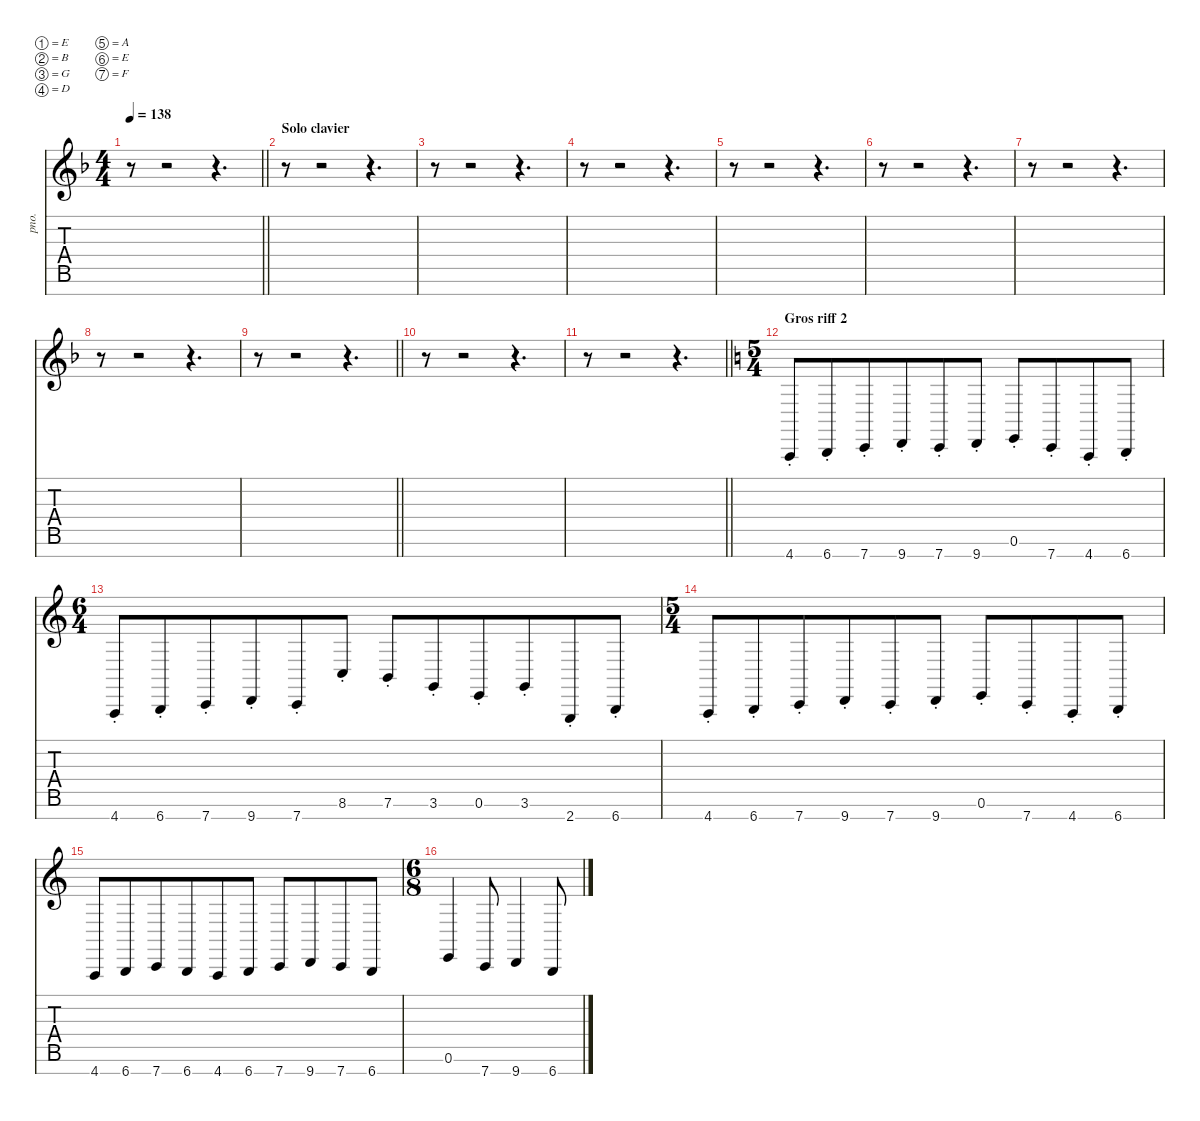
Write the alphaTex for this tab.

\defaultSystemsLayout 4
\hideDynamics
\bracketExtendMode nobrackets
\track ("Clavier" "pno.") {mute instrument acousticgrandpiano}
\staff {score tabs}
\tuning (E4 B3 G3 D3 A2 E2 F1)
\ts (4 4)
\tempo 138
\clef g2
\barLineRight lightlight
\ks dminor
r.8{dy f beam Down} r.2{beam Down} r.4{d beam Down} |
\section ("" "Solo clavier")
r.8{beam Down} r.2{beam Down} r.4{d beam Down} |
r.8{beam Down} r.2{beam Down} r.4{d beam Down} |
r.8{beam Down} r.2{beam Down} r.4{d beam Down} |
r.8{beam Down} r.2{beam Down} r.4{d beam Down} |
r.8{beam Down} r.2{beam Down} r.4{d beam Down} |
r.8{beam Down} r.2{beam Down} r.4{d beam Down} |
r.8{beam Down} r.2{beam Down} r.4{d beam Down} |
\barLineRight lightlight
r.8{beam Down} r.2{beam Down} r.4{d beam Down} |
r.8{beam Down} r.2{beam Down} r.4{d beam Down} |
\barLineRight lightlight
r.8{beam Down} r.2{beam Down} r.4{d beam Down} |
\ts (5 4)
\beaming (8 6 4)
\section ("" "Gros riff 2")
\ks aminor
4.7{st}.8{instrument acousticgrandpiano beam Up} 6.7{st}.8{beam Up} 7.7{st}.8{beam Up} 9.7{st}.8{beam Up} 7.7{st}.8{beam Up} 9.7{st}.8{beam Up} 0.6{st}.8{beam Up} 7.7{st}.8{beam Up} 4.7{st}.8{beam Up} 6.7{st}.8{beam Up} |
\ts (6 4)
\beaming (8 6 6)
4.7{st}.8{beam Up} 6.7{st}.8{beam Up} 7.7{st}.8{beam Up} 9.7{st}.8{beam Up} 7.7{st}.8{beam Up} 8.6{st}.8{beam Up} 7.6{st}.8{beam Up} 3.6{st}.8{beam Up} 0.6{st}.8{beam Up} 3.6{st}.8{beam Up} 2.7{st}.8{beam Up} 6.7{st}.8{beam Up} |
\ts (5 4)
\beaming (8 6 4)
4.7{st}.8{beam Up} 6.7{st}.8{beam Up} 7.7{st}.8{beam Up} 9.7{st}.8{beam Up} 7.7{st}.8{beam Up} 9.7{st}.8{beam Up} 0.6{st}.8{beam Up} 7.7{st}.8{beam Up} 4.7{st}.8{beam Up} 6.7{st}.8{beam Up} |
4.7.8{beam Up} 6.7.8{beam Up} 7.7.8{beam Up} 6.7.8{beam Up} 4.7.8{beam Up} 6.7.8{beam Up} 7.7.8{beam Up} 9.7.8{beam Up} 7.7.8{beam Up} 6.7.8{beam Up} |
\ts (6 8)
\beaming (8 3 3)
0.6.4{beam Up} 7.7.8{beam Up} 9.7.4{beam Up} 6.7.8{beam Up}
